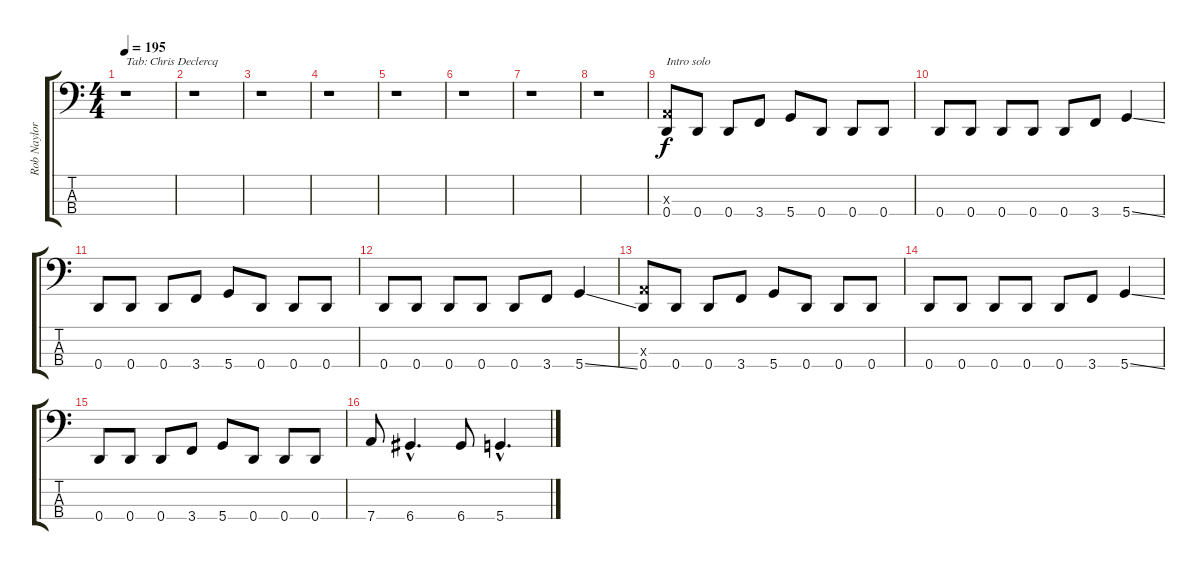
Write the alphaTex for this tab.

\track ("Rob Naylor" "Rob Naylor") {instrument electricbasspick}
\staff {score tabs}
\tuning (G2 D2 A1 D1) {hide}
\ts (4 4)
\tempo 195
\clef f4
\ks c
r.1{txt "Tab: Chris Declercq" dy f instrument electricbasspick} |
r.1 |
r.1 |
r.1 |
r.1 |
r.1 |
r.1 |
r.1 |
(0.3{x} 0.4).8{txt "Intro solo"} 0.4.8 0.4.8 3.4.8 5.4.8 0.4.8 0.4.8 0.4.8 |
0.4.8 0.4.8 0.4.8 0.4.8 0.4.8 3.4.8 5.4{ss}.4 |
0.4.8 0.4.8 0.4.8 3.4.8 5.4.8 0.4.8 0.4.8 0.4.8 |
0.4.8 0.4.8 0.4.8 0.4.8 0.4.8 3.4.8 5.4{ss}.4 |
(0.3{x} 0.4).8 0.4.8 0.4.8 3.4.8 5.4.8 0.4.8 0.4.8 0.4.8 |
0.4.8 0.4.8 0.4.8 0.4.8 0.4.8 3.4.8 5.4{ss}.4 |
0.4.8 0.4.8 0.4.8 3.4.8 5.4.8 0.4.8 0.4.8 0.4.8 |
7.4.8 6.4{hac}.4{d} 6.4.8 5.4{ss hac}.4{d}
